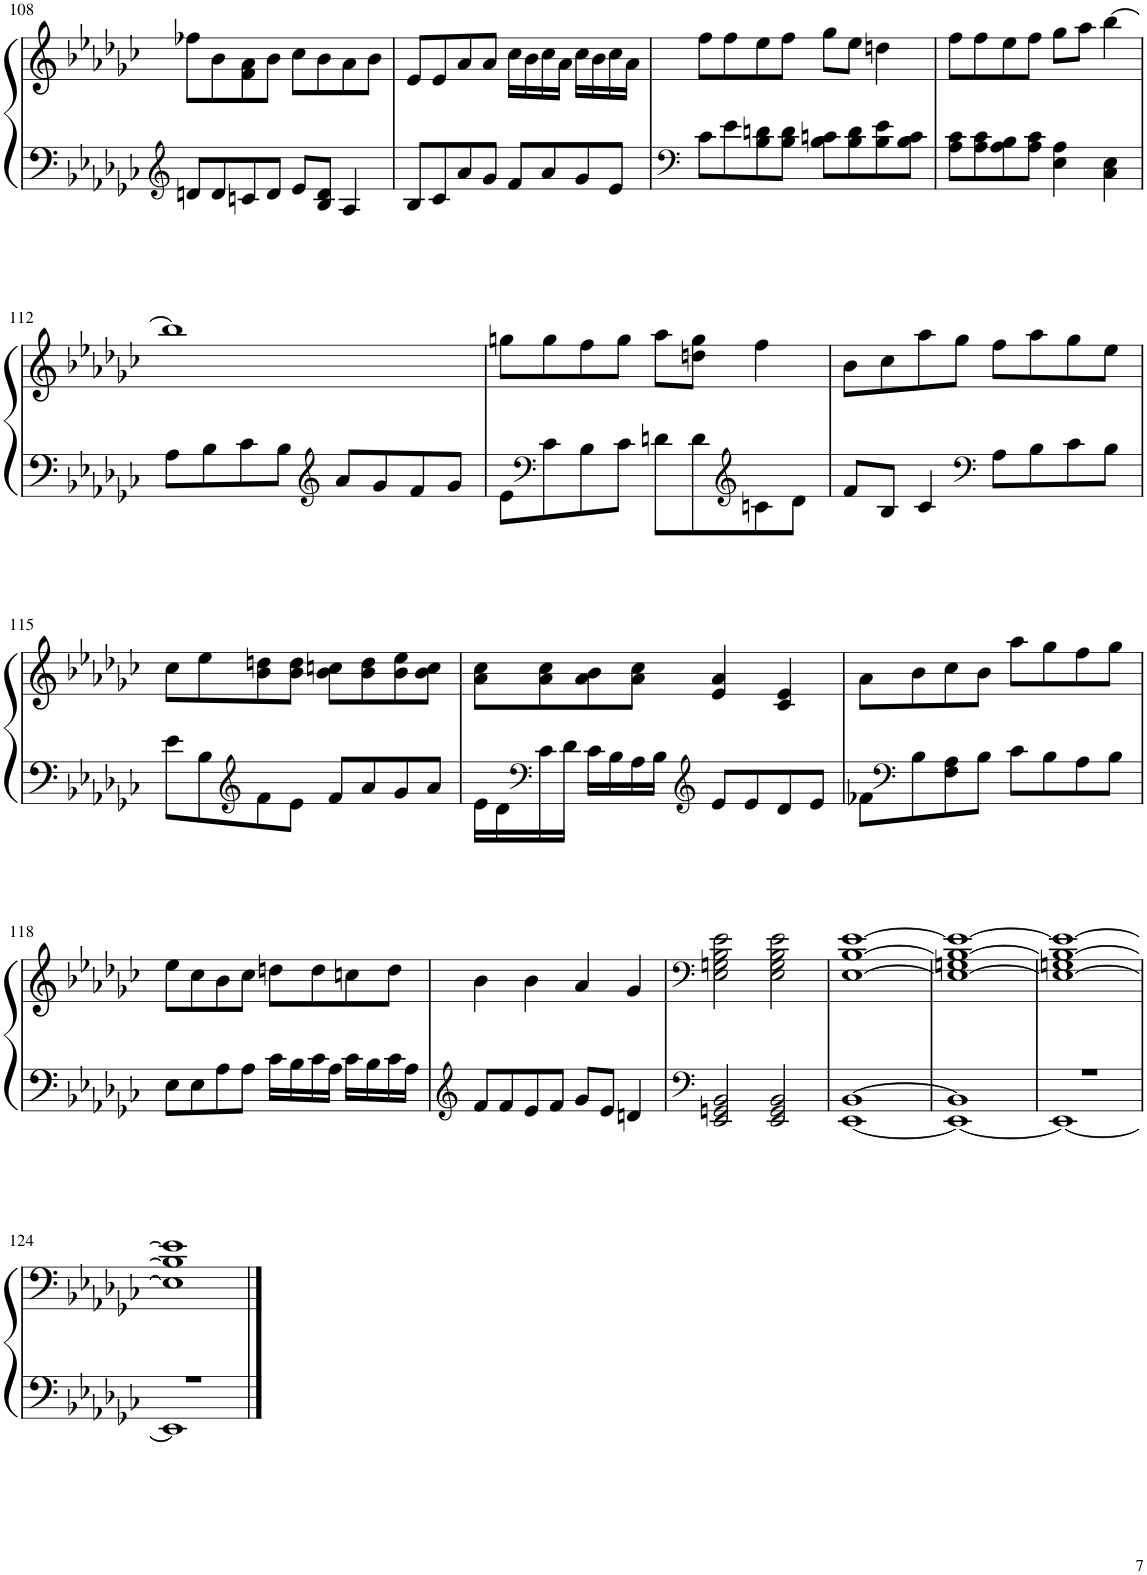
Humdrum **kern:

**kern	**kern
*part1	*part1
*staff2	*staff1
*I"Piano	*
*I'Pno.	*
!!LO:PB:g=z
*clefG2	*clefG2
*k[b-e-a-d-g-c-]	*k[b-e-a-d-g-c-]
*M4/4	*M4/4
=108	=108
8dn/L	8ff-X\L
8d/	8b-\
8cn/	8f\ 8a-\
8d/J	8b-\J
8e-/L	8cc-\L
8B-/ 8d/J	8b-\
4A-/	8a-\
.	8b-\J
=109	=109
8B-/L	8e-/L
8c-/	8e-/
8a-/	8a-/
8g-/J	8a-/J
8f/L	16cc-\LL
.	16b-\
8a-/	16cc-\
.	16a-\JJ
8g-/	16cc-\LL
.	16b-\
8e-/J	16cc-\
.	16a-\JJ
=110	=110
*clefF4	*
8c-\L	8ff\L
8e-\	8ff\
8B-\ 8dn\	8ee-\
8B-\ 8d\J	8ff\J
8B-\ 8cn\L	8gg-\L
8B-\ 8d\	8ee-\J
8B-\ 8e-\	4ddn\
8B-\ 8c\J	.
=111	=111
8A-\ 8c-\L	8ff\L
8A-\ 8c-\	8ff\
8A-\ 8B-\	8ee-\
8A-\ 8c-\J	8ff\J
4E-\ 4A-\	8gg-\L
.	8aa-\J
4C-\ 4E-\	[4bb-\
!!LO:LB:g=z
=112	=112
8A-\L	1bb-]
8B-\	.
8c-\	.
8B-\J	.
*clefG2	*
8a-/L	.
8g-/	.
8f/	.
8g-/J	.
=113	=113
8e-\L	8ggn\L
*clefF4	*
8c-\	8gg\
8B-\	8ff\
8c-\J	8gg\J
8dn\L	8aa-\L
8d\	8ddn\ 8gg\J
*clefG2	*
8cn\	4ff\
8d\J	.
=114	=114
8f/L	8b-\L
8B-/J	8cc-\
4c-/	8aa-\
.	8gg-\J
*clefF4	*
8A-\L	8ff\L
8B-\	8aa-\
8c-\	8gg-\
8B-\J	8ee-\J
!!LO:LB:g=z
=115	=115
8e-\L	8cc-\L
8B-\	8ee-\
*clefG2	*
8f\	8b-\ 8ddn\
8e-\J	8b-\ 8dd\J
8f/L	8b-\ 8ccn\L
8a-/	8b-\ 8dd\
8g-/	8b-\ 8ee-\
8a-/J	8b-\ 8cc\J
=116	=116
16e-\LL	8a-\ 8cc-\L
16d-\	.
*clefF4	*
16c-\	8a-\ 8cc-\
16d-\JJ	.
16c-\LL	8a-\ 8b-\
16B-\	.
16A-\	8a-\ 8cc-\J
16B-\JJ	.
*clefG2	*
8e-/L	4e-/ 4a-/
8e-/	.
8d-/	4c-/ 4e-/
8e-/J	.
=117	=117
8f-X\L	8a-\L
*clefF4	*
8B-\	8b-\
8F\ 8A-\	8cc-\
8B-\J	8b-\J
8c-\L	8aa-\L
8B-\	8gg-\
8A-\	8ff\
8B-\J	8gg-\J
!!LO:LB:g=z
=118	=118
8E-\L	8ee-\L
8E-\	8cc-\
8A-\	8b-\
8A-\J	8cc-\J
16c-\LL	8ddn\L
16B-\	.
16c-\	8dd\
16A-\JJ	.
16c-\LL	8ccn\
16B-\	.
16c-\	8dd\J
16A-\JJ	.
=119	=119
*clefG2	*
8f/L	4b-\
8f/	.
8e-/	4b-\
8f/J	.
8g-/L	4a-/
8e-/J	.
4dn/	4g-/
=120	=120
*clefF4	*clefF4
2EE-/ 2GGn/ 2BB-/	2E-\ 2Gn\ 2B-\ 2e-\
2EE-/ 2GG/ 2BB-/	2E-\ 2G\ 2B-\ 2e-\
=121	=121
*^	*
[1BB-	[1EE-	[1E- [1B- [1e-
=122	=122	=122
*	*	*^
1BB-]	1EE-_	1E-_ 1B-_ 1e-_	1Gn
=123	=123	=123	=123
1r	1EE-_	1E-_ 1B-_ 1e-_	1Gn
*	*	*v	*v
!!LO:LB:g=z
=124	=124	=124
1r	1EE-]	1E-] 1B-] 1e-]
*v	*v	*
==	==
*-	*-
